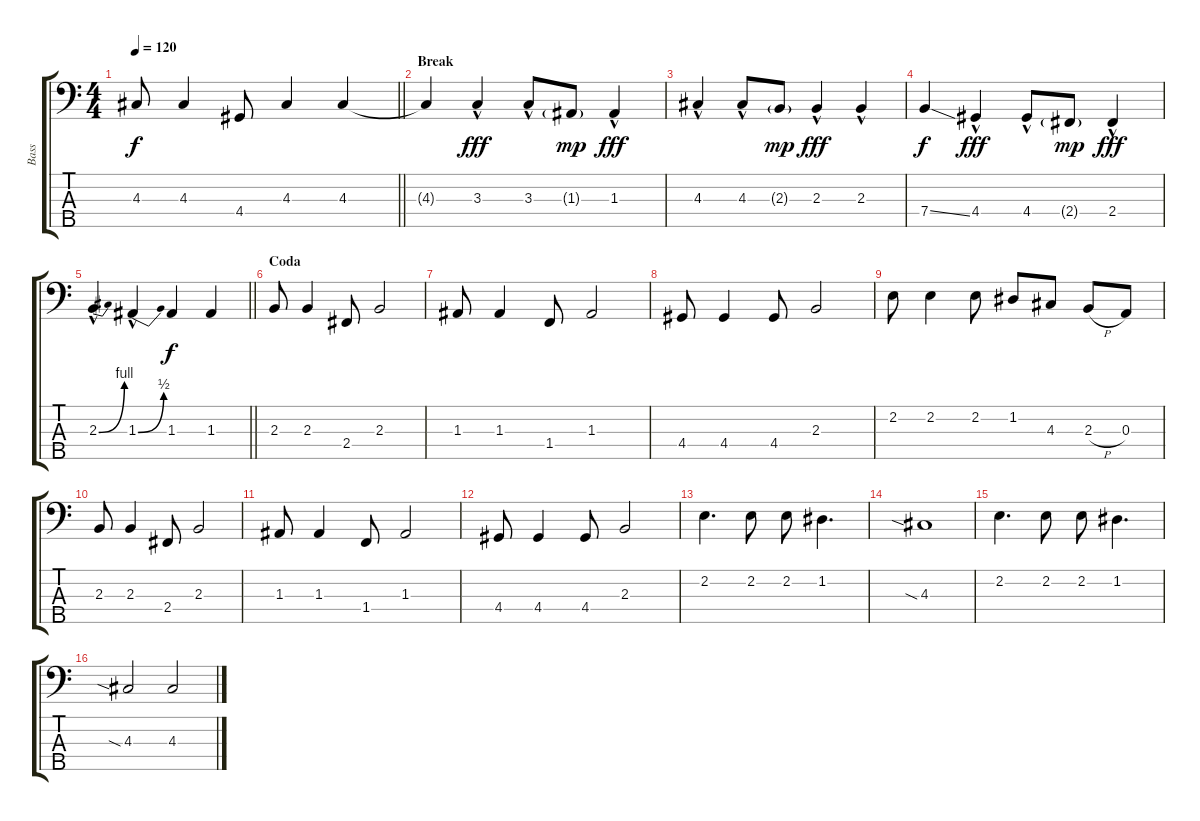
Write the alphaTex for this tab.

\track ("Bass" "Bass") {instrument electricbassfinger}
\staff {score tabs}
\tuning (G2 D2 A1 E1 B0) {hide}
\ts (4 4)
\tempo 120
\clef f4
\barLineRight lightlight
\ks c
4.3.8{dy f} 4.3.4 4.4.8 4.3.4 4.3.4 |
\section ("" "Break")
4.3{t}.4 3.3{hac}.4{dy fff} 3.3{hac}.8 1.3{g}.8{dy mp} 1.3{hac}.4{dy fff} |
4.3{hac}.4 4.3{hac}.8 2.3{g}.8{dy mp} 2.3{hac}.4{dy fff} 2.3{hac}.4 |
7.4{ss}.4{dy f} 4.4{hac}.4{dy fff} 4.4{hac}.8 2.4{g}.8{dy mp} 2.4{hac}.4{dy fff} |
\barLineRight lightlight
2.3{be (bend 0 0 60 4) hac}.4 1.3{be (bend 0 0 60 2) hac}.4 1.3.4{dy f} 1.3.4 |
\section ("" "Coda")
2.3.8 2.3.4 2.4.8 2.3.2 |
1.3.8 1.3.4 1.4.8 1.3.2 |
4.4.8 4.4.4 4.4.8 2.3.2 |
2.2.8 2.2.4 2.2.8 1.2.8 4.3.8 2.3{h}.8 0.3.8 |
2.3.8 2.3.4 2.4.8 2.3.2 |
1.3.8 1.3.4 1.4.8 1.3.2 |
4.4.8 4.4.4 4.4.8 2.3.2 |
2.2.4{d} 2.2.8 2.2.8 1.2.4{d} |
4.3{sia}.1 |
2.2.4{d} 2.2.8 2.2.8 1.2.4{d} |
4.3{sia}.2 4.3.2
